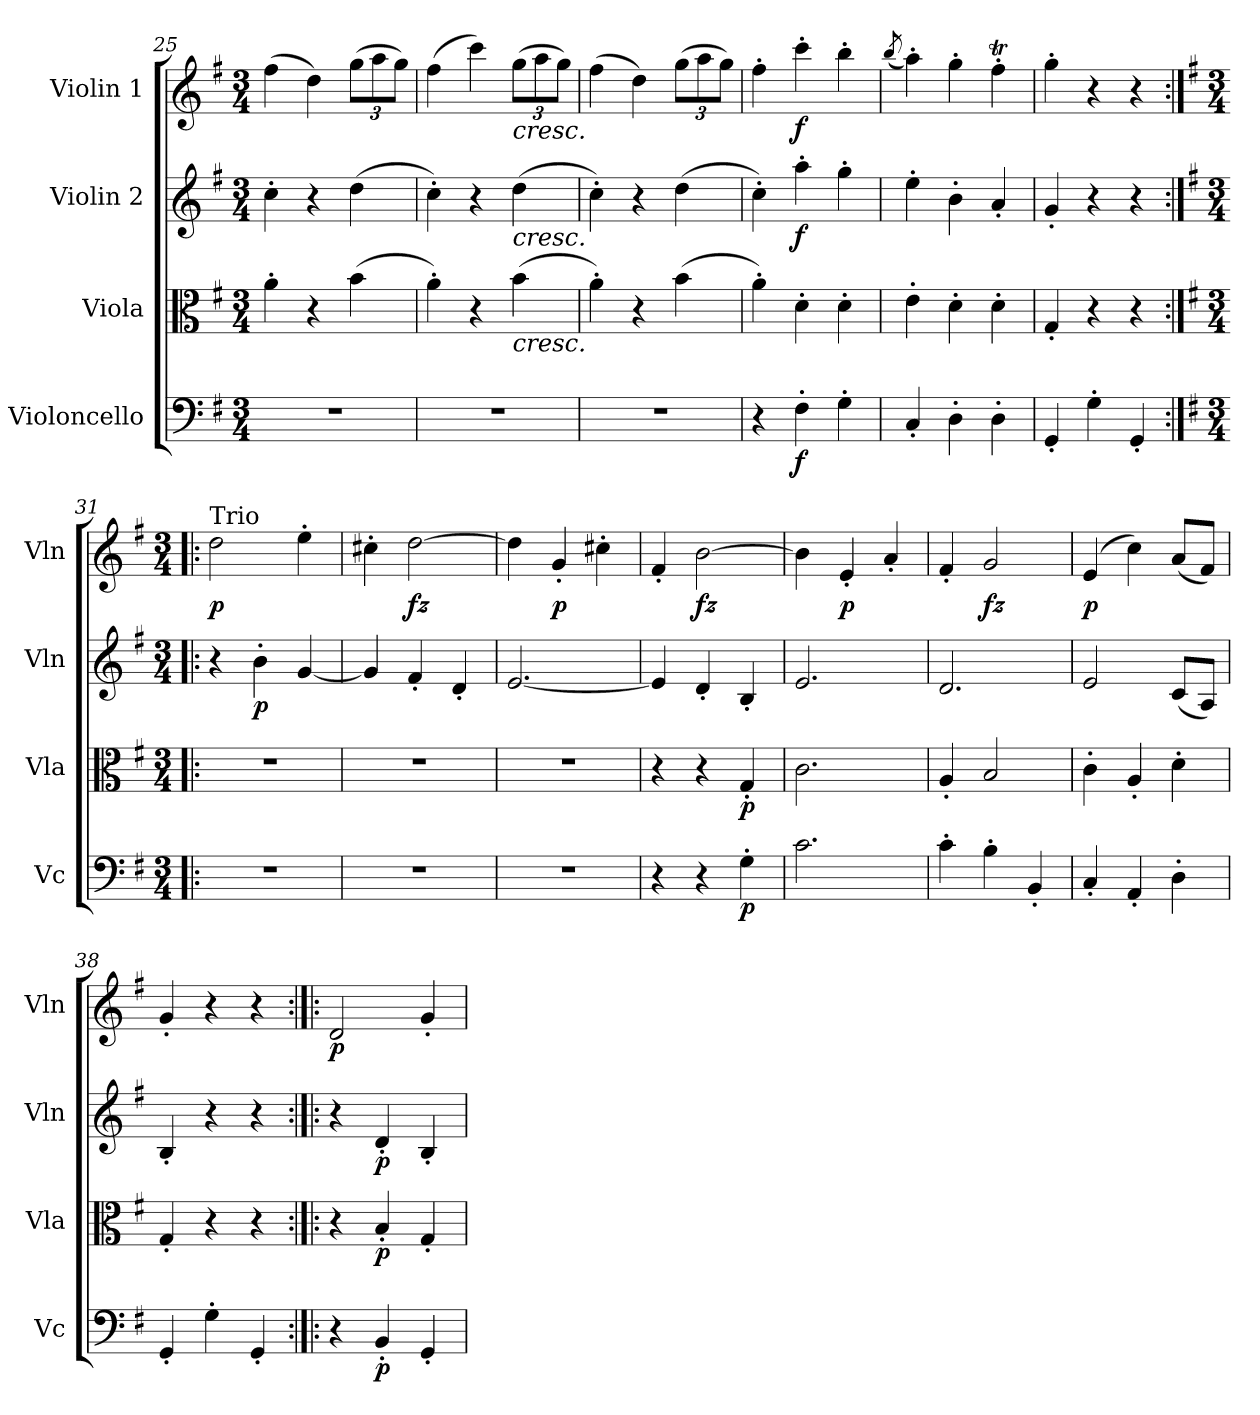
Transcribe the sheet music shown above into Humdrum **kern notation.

**kern	**dynam	**kern	**dynam	**kern	**dynam	**kern	**dynam
*part4	*part4	*part3	*part3	*part2	*part2	*part1	*part1
*staff4	*staff4	*staff3	*staff3	*staff2	*staff2	*staff1	*staff1
*I"Violoncello	*	*I"Viola	*	*I"Violin 2	*	*I"Violin 1	*
*I'Vc	*	*I'Vla	*	*I'Vln	*	*I'Vln	*
!!LO:PB:g=z
*clefF4	*	*clefC3	*	*clefG2	*	*clefG2	*
*k[f#]	*	*k[f#]	*	*k[f#]	*	*k[f#]	*
*M3/4	*	*M3/4	*	*M3/4	*	*M3/4	*
=25	=25	=25	=25	=25	=25	=25	=25
2.r	.	4a'\	.	4cc'\	.	(4ff#\	.
.	.	4r	.	4r	.	4dd\)	.
*	*	*	*	*	*	*Xbrackettup	*
.	.	(4b\	.	(4dd\	.	(12gg\L	.
.	.	.	.	.	.	12aa\	.
.	.	.	.	.	.	12gg\J)	.
=26	=26	=26	=26	=26	=26	=26	=26
2.r	.	4a'\)	.	4cc'\)	.	(4ff#\	.
.	.	4r	.	4r	.	4ccc\)	.
!	!	!	!	!	!	!LO:TX:b:i:t=cresc.	!
!	!	!	!	!LO:TX:b:i:t=cresc.	!	!	!
!	!	!LO:TX:b:i:t=cresc.	!	!	!	!	!
.	.	(4b\	.	(4dd\	.	(12gg\L	.
.	.	.	.	.	.	12aa\	.
.	.	.	.	.	.	12gg\J)	.
=27	=27	=27	=27	=27	=27	=27	=27
2.r	.	4a'\)	.	4cc'\)	.	(4ff#\	.
.	.	4r	.	4r	.	4dd\)	.
.	.	(4b\	.	(4dd\	.	(12gg\L	.
.	.	.	.	.	.	12aa\	.
.	.	.	.	.	.	12gg\J)	.
=28	=28	=28	=28	=28	=28	=28	=28
4r	.	4a'\)	.	4cc'\)	.	4ff#'\	.
!	!LO:DY:b	!	!	!	!LO:DY:b	!	!LO:DY:b
4F#'\	f	4d'\	.	4aa'\	f	4ccc'\	f
4G'\	.	4d'\	.	4gg'\	.	4bb'\	.
=29	=29	=29	=29	=29	=29	=29	=29
.	.	.	.	.	.	(8qbb/	.
4C'/	.	4e'\	.	4ee'\	.	4aa'\)	.
4D'\	.	4d'\	.	4b'\	.	4gg'\	.
4D'\	.	4d'\	.	4a'/	.	4ff#t'\	.
=30	=30	=30	=30	=30	=30	=30	=30
4GG'/	.	4G'/	.	4g'/	.	4gg'\	.
4G'\	.	4r	.	4r	.	4r	.
4GG'/	.	4r	.	4r	.	4r	.
!!LO:LB:g=z
=31:|!|:	=31:|!|:	=31:|!|:	=31:|!|:	=31:|!|:	=31:|!|:	=31:|!|:	=31:|!|:
*k[f#]	*	*k[f#]	*	*k[f#]	*	*k[f#]	*
*M3/4	*	*M3/4	*	*M3/4	*	*M3/4	*
!	!	!	!	!	!	!LO:TX:a:t=Trio	!
!	!	!	!	!	!	!	!LO:DY:b
2.r	.	2.r	.	4r	.	2dd\	p
!	!	!	!	!	!LO:DY:b	!	!
.	.	.	.	4b'\	p	.	.
.	.	.	.	[4g/	.	4ee'\	.
=32	=32	=32	=32	=32	=32	=32	=32
2.r	.	2.r	.	4g/]	.	4cc#X'\	.
!	!	!	!	!	!	!	!LO:DY:b
.	.	.	.	4f#'/	.	[2dd\	fz
.	.	.	.	4d'/	.	.	.
=33	=33	=33	=33	=33	=33	=33	=33
2.r	.	2.r	.	[2.e/	.	4dd\]	.
!	!	!	!	!	!	!	!LO:DY:b
.	.	.	.	.	.	4g'/	p
.	.	.	.	.	.	4cc#X'\	.
=34	=34	=34	=34	=34	=34	=34	=34
4r	.	4r	.	4e/]	.	4f#'/	.
!	!	!	!	!	!	!	!LO:DY:b
4r	.	4r	.	4d'/	.	[2b\	fz
!	!LO:DY:b	!	!LO:DY:b	!	!	!	!
4G'\	p	4G'/	p	4B'/	.	.	.
=35	=35	=35	=35	=35	=35	=35	=35
2.c\	.	2.c\	.	2.e/	.	4b\]	.
!	!	!	!	!	!	!	!LO:DY:b
.	.	.	.	.	.	4e'/	p
.	.	.	.	.	.	4a'/	.
=36	=36	=36	=36	=36	=36	=36	=36
4c'\	.	4A'/	.	2.d/	.	4f#'/	.
!	!	!	!	!	!	!	!LO:DY:b
4B'\	.	2B/	.	.	.	2g/	fz
4BB'/	.	.	.	.	.	.	.
=37	=37	=37	=37	=37	=37	=37	=37
!	!	!	!	!	!	!	!LO:DY:b
4C'/	.	4c'\	.	2e/	.	(4e/	p
4AA'/	.	4A'/	.	.	.	4cc\)	.
4D'\	.	4d'\	.	(8c/L	.	(8a/L	.
.	.	.	.	8A/J)	.	8f#/J)	.
=38	=38	=38	=38	=38	=38	=38	=38
4GG'/	.	4G'/	.	4B'/	.	4g'/	.
4G'\	.	4r	.	4r	.	4r	.
4GG'/	.	4r	.	4r	.	4r	.
!!LO:LB:g=z
=39:|!|:	=39:|!|:	=39:|!|:	=39:|!|:	=39:|!|:	=39:|!|:	=39:|!|:	=39:|!|:
!	!	!	!	!	!	!	!LO:DY:b
4r	.	4r	.	4r	.	2d/	p
!	!LO:DY:b	!	!LO:DY:b	!	!LO:DY:b	!	!
4BB'/	p	4B'/	p	4d'/	p	.	.
4GG'/	.	4G'/	.	4B'/	.	4g'/	.
=	=	=	=	=	=	=	=
*-	*-	*-	*-	*-	*-	*-	*-
